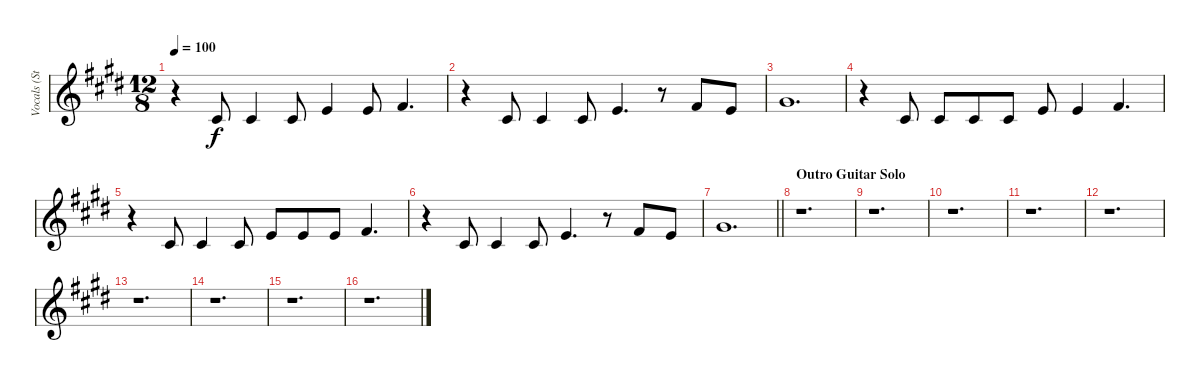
\track ("Vocals (Steven Tyler)" "Vocals (St") {instrument lead2sawtooth}
\staff {score}
\tuning (E4 B3 G3 D3 A2 E2) {hide}
\ts (12 8)
\tempo 100
\clef g2
\ks c#minor
r.4{dy f} 2.2.8 2.2.4 2.2.8 0.1.4 0.1.8 2.1.4{d} |
r.4 2.2.8 2.2.4 2.2.8 0.1.4{d} r.8 2.1.8 0.1.8 |
4.1.1{d} |
r.4 2.2.8 2.2.8 2.2.8 2.2.8 0.1.8 0.1.4 2.1.4{d} |
r.4 2.2.8 2.2.4 2.2.8 0.1.8 0.1.8 0.1.8 2.1.4{d} |
r.4 2.2.8 2.2.4 2.2.8 0.1.4{d} r.8 2.1.8 0.1.8 |
\barLineRight lightlight
4.1.1{d} |
\section ("" "Outro Guitar Solo")
r.1{d} |
r.1{d} |
r.1{d} |
r.1{d} |
r.1{d} |
r.1{d} |
r.1{d} |
r.1{d} |
r.1{d}
